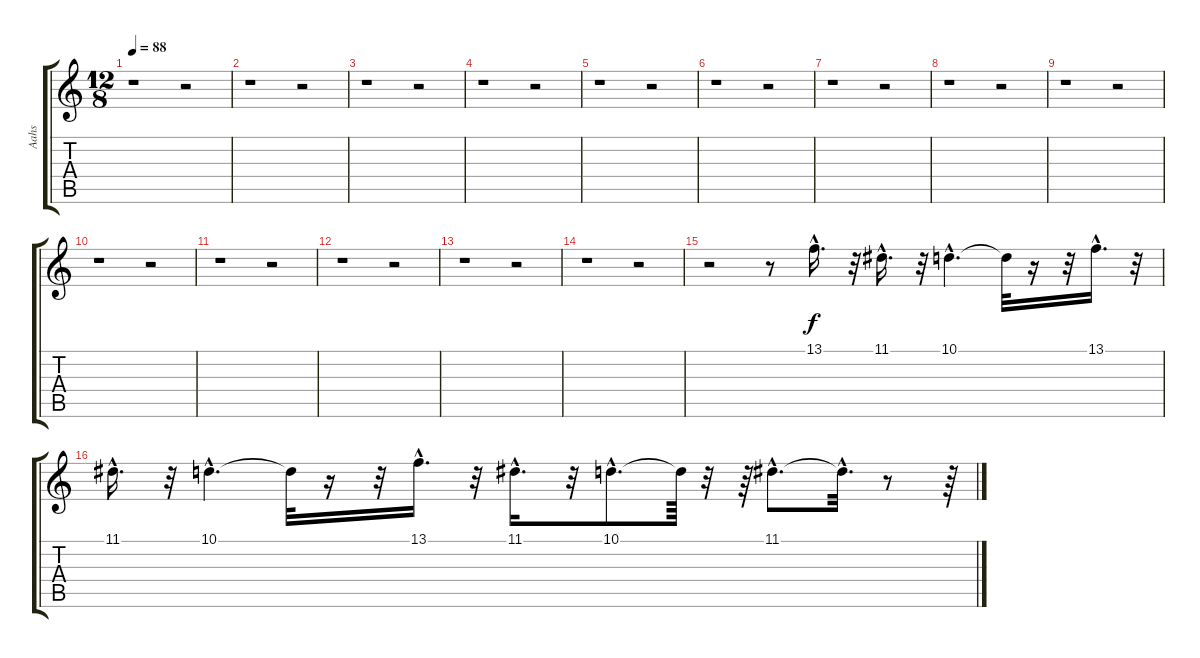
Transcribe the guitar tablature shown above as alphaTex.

\track ("Aahs" "Aahs") {instrument choiraahs}
\staff {score tabs}
\tuning (E4 B3 G3 D3 A2 E2) {hide}
\ts (12 8)
\tempo 88
\clef g2
\ks c
r.1{dy f} r.2 |
r.1 r.2 |
r.1 r.2 |
r.1 r.2 |
r.1 r.2 |
r.1 r.2 |
r.1 r.2 |
r.1 r.2 |
r.1 r.2 |
r.1 r.2 |
r.1 r.2 |
r.1 r.2 |
r.1 r.2 |
r.1 r.2 |
r.2 r.8 13.1{hac}.16{d} r.32 11.1{hac}.16{d} r.32 10.1{hac}.4{d} 10.1{t}.32 r.16 r.32 13.1{hac}.16{d} r.32 |
11.1{hac}.16{d} r.32 10.1{hac}.4{d} 10.1{t}.32 r.16 r.32 13.1{hac}.16{d} r.32 11.1{hac}.16{d} r.32 10.1{hac}.8{d} 10.1{t}.64 r.32 r.64 11.1{hac}.8{d} 11.1{hac t}.32{d} r.8 r.64
